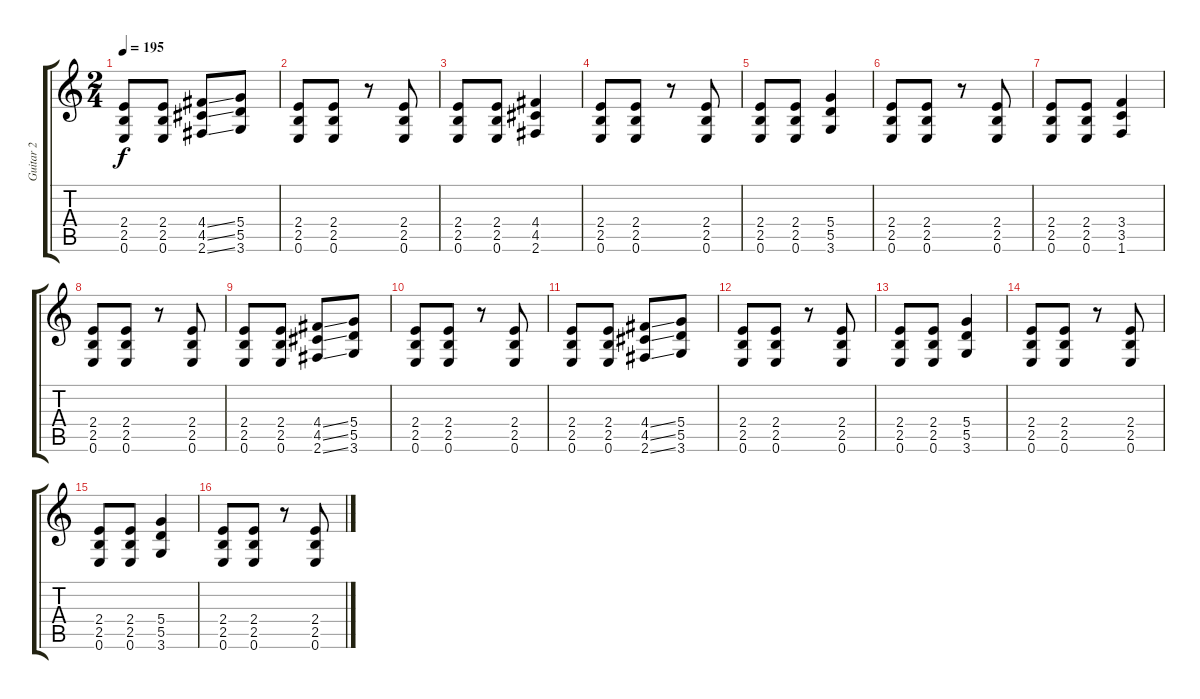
\track ("Guitar 2" "Guitar 2") {instrument distortionguitar}
\staff {score tabs}
\tuning (E4 B3 G3 D3 A2 E2) {hide}
\ts (2 4)
\tempo 195
\clef g2
\ks c
(2.4 2.5 0.6).8{dy f} (2.4 2.5 0.6).8 (4.4{ss} 4.5{ss} 2.6{ss}).8 (5.4 5.5 3.6).8 |
(2.4 2.5 0.6).8 (2.4 2.5 0.6).8 r.8 (2.4 2.5 0.6).8 |
(2.4 2.5 0.6).8 (2.4 2.5 0.6).8 (4.4 4.5 2.6).4 |
(2.4 2.5 0.6).8 (2.4 2.5 0.6).8 r.8 (2.4 2.5 0.6).8 |
(2.4 2.5 0.6).8 (2.4 2.5 0.6).8 (5.4 5.5 3.6).4 |
(2.4 2.5 0.6).8 (2.4 2.5 0.6).8 r.8 (2.4 2.5 0.6).8 |
(2.4 2.5 0.6).8 (2.4 2.5 0.6).8 (3.4 3.5 1.6).4 |
(2.4 2.5 0.6).8 (2.4 2.5 0.6).8 r.8 (2.4 2.5 0.6).8 |
(2.4 2.5 0.6).8 (2.4 2.5 0.6).8 (4.4{ss} 4.5{ss} 2.6{ss}).8 (5.4 5.5 3.6).8 |
(2.4 2.5 0.6).8 (2.4 2.5 0.6).8 r.8 (2.4 2.5 0.6).8 |
(2.4 2.5 0.6).8 (2.4 2.5 0.6).8 (4.4{ss} 4.5{ss} 2.6{ss}).8 (5.4 5.5 3.6).8 |
(2.4 2.5 0.6).8 (2.4 2.5 0.6).8 r.8 (2.4 2.5 0.6).8 |
(2.4 2.5 0.6).8 (2.4 2.5 0.6).8 (5.4 5.5 3.6).4 |
(2.4 2.5 0.6).8 (2.4 2.5 0.6).8 r.8 (2.4 2.5 0.6).8 |
(2.4 2.5 0.6).8 (2.4 2.5 0.6).8 (5.4 5.5 3.6).4 |
(2.4 2.5 0.6).8 (2.4 2.5 0.6).8 r.8 (2.4 2.5 0.6).8
